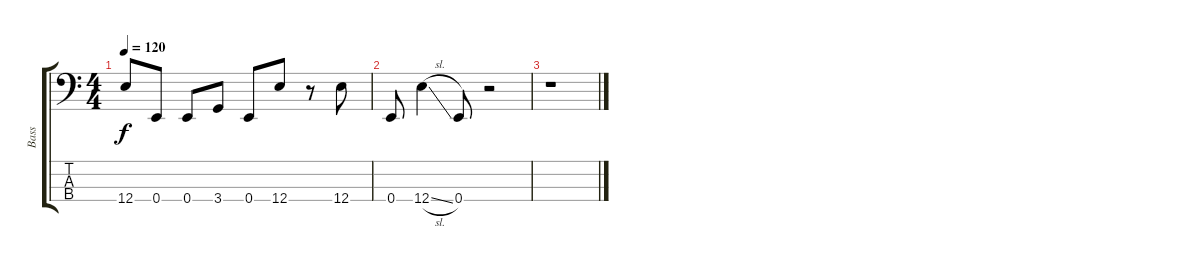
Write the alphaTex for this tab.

\track ("Bass" "Bass") {instrument electricbassfinger}
\staff {score tabs}
\tuning (B2 B1 E1 E1) {hide}
\ts (4 4)
\tempo 120
\clef f4
\ks c
12.4{t}.8{dy f} 0.4.8 0.4.8 3.4.8 0.4.8 12.4.8 r.8 12.4.8 |
0.4.8 12.4{sl}.4 0.4.8 r.2 |
r.1
